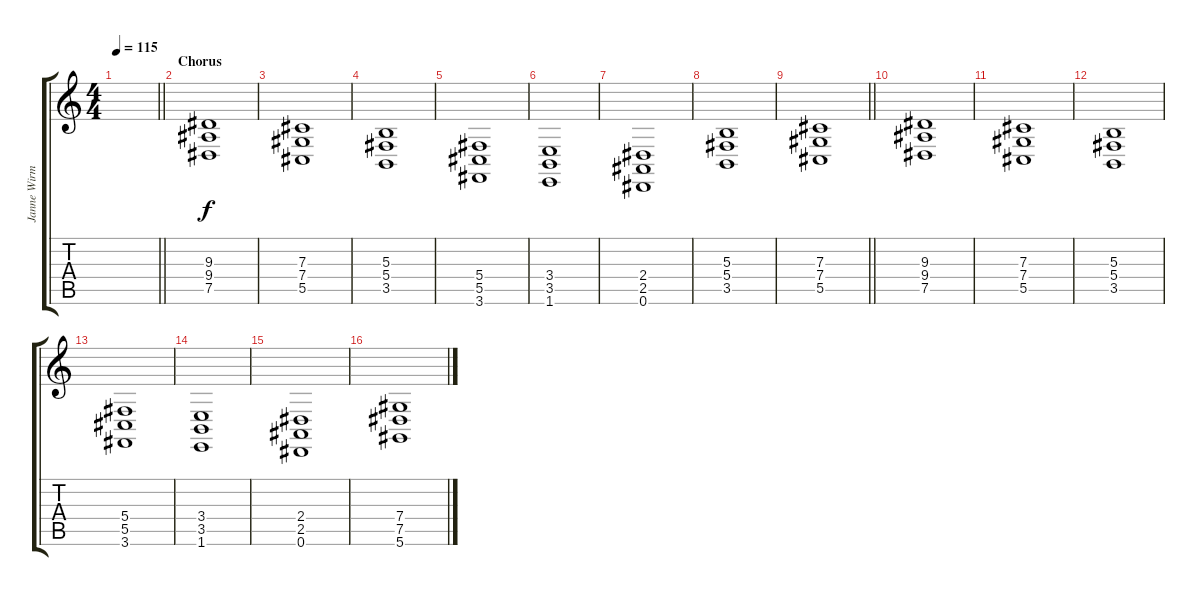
\track ("Janne Wirman (Keyboards)" "Janne Wirm") {instrument lead1square}
\staff {score tabs}
\tuning (Eb4 Bb3 Gb3 Db3 Ab2 Eb2) {hide}
\ts (4 4)
\tempo 115
\clef g2
\barLineRight lightlight
\ks c
|
\section ("" "Chorus")
(9.3 9.4 7.5).1 |
(7.3 7.4 5.5).1 |
(5.3 5.4 3.5).1 |
(5.4 5.5 3.6).1 |
(3.4 3.5 1.6).1 |
(2.4 2.5 0.6).1 |
(5.3 5.4 3.5).1 |
\barLineRight lightlight
(7.3 7.4 5.5).1 |
(9.3 9.4 7.5).1 |
(7.3 7.4 5.5).1 |
(5.3 5.4 3.5).1 |
(5.4 5.5 3.6).1 |
(3.4 3.5 1.6).1 |
(2.4 2.5 0.6).1 |
(7.4 7.5 5.6).1
